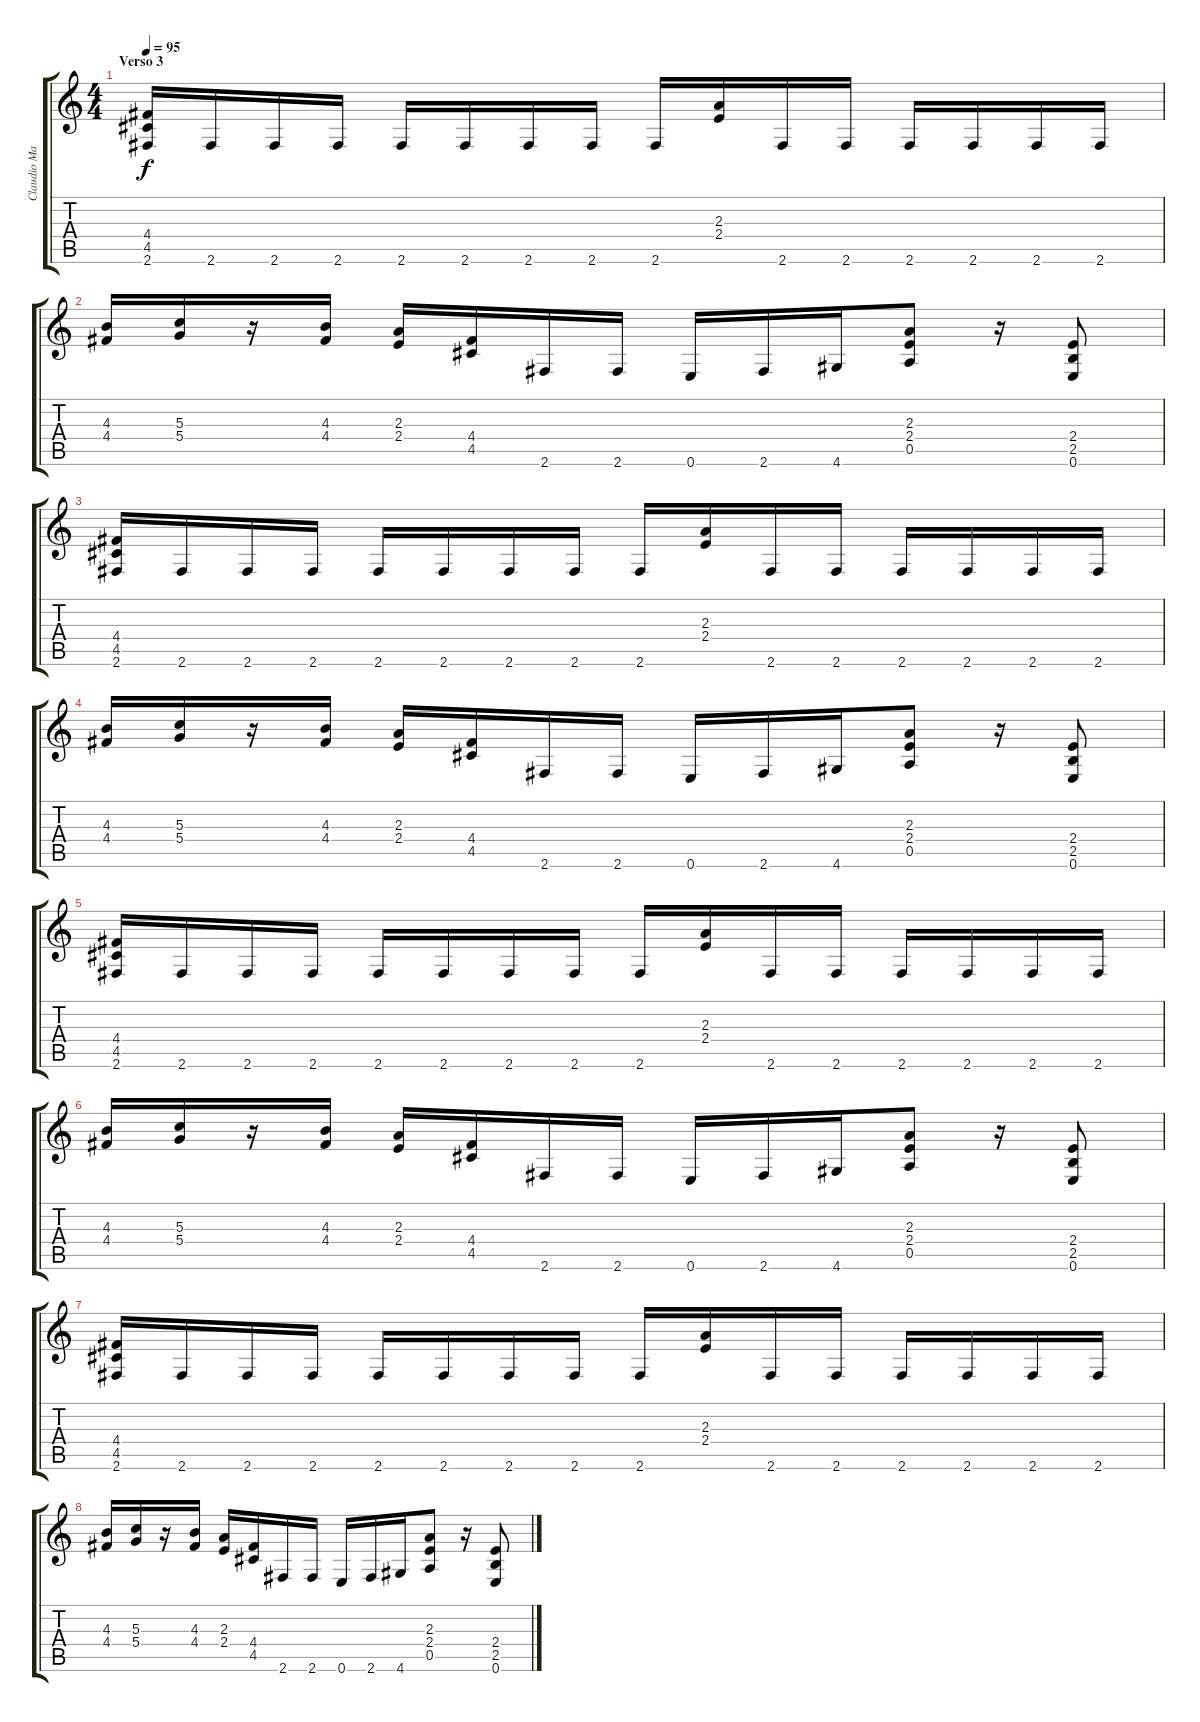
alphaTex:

\track ("Claudio Marciello Gtr 1" "Claudio Ma") {instrument distortionguitar}
\staff {score tabs}
\tuning (E4 B3 G3 D3 A2 E2) {hide}
\ts (4 4)
\section ("" "Verso 3")
\tempo 95
\clef g2
\ks c
(4.4 4.5 2.6).16{dy f} 2.6.16 2.6.16 2.6.16 2.6.16 2.6.16 2.6.16 2.6.16 2.6.16 (2.3 2.4).16 2.6.16 2.6.16 2.6.16 2.6.16 2.6.16 2.6.16 |
(4.3 4.4).16 (5.3 5.4).16 r.16 (4.3 4.4).16 (2.3 2.4).16 (4.4 4.5).16 2.6.16 2.6.16 0.6.16 2.6.16 4.6.16 (2.3 2.4 0.5).8 r.16 (2.4 2.5 0.6).8 |
(4.4 4.5 2.6).16 2.6.16 2.6.16 2.6.16 2.6.16 2.6.16 2.6.16 2.6.16 2.6.16 (2.3 2.4).16 2.6.16 2.6.16 2.6.16 2.6.16 2.6.16 2.6.16 |
(4.3 4.4).16 (5.3 5.4).16 r.16 (4.3 4.4).16 (2.3 2.4).16 (4.4 4.5).16 2.6.16 2.6.16 0.6.16 2.6.16 4.6.16 (2.3 2.4 0.5).8 r.16 (2.4 2.5 0.6).8 |
(4.4 4.5 2.6).16 2.6.16 2.6.16 2.6.16 2.6.16 2.6.16 2.6.16 2.6.16 2.6.16 (2.3 2.4).16 2.6.16 2.6.16 2.6.16 2.6.16 2.6.16 2.6.16 |
(4.3 4.4).16 (5.3 5.4).16 r.16 (4.3 4.4).16 (2.3 2.4).16 (4.4 4.5).16 2.6.16 2.6.16 0.6.16 2.6.16 4.6.16 (2.3 2.4 0.5).8 r.16 (2.4 2.5 0.6).8 |
(4.4 4.5 2.6).16 2.6.16 2.6.16 2.6.16 2.6.16 2.6.16 2.6.16 2.6.16 2.6.16 (2.3 2.4).16 2.6.16 2.6.16 2.6.16 2.6.16 2.6.16 2.6.16 |
(4.3 4.4).16 (5.3 5.4).16 r.16 (4.3 4.4).16 (2.3 2.4).16 (4.4 4.5).16 2.6.16 2.6.16 0.6.16 2.6.16 4.6.16 (2.3 2.4 0.5).8 r.16 (2.4 2.5 0.6).8
